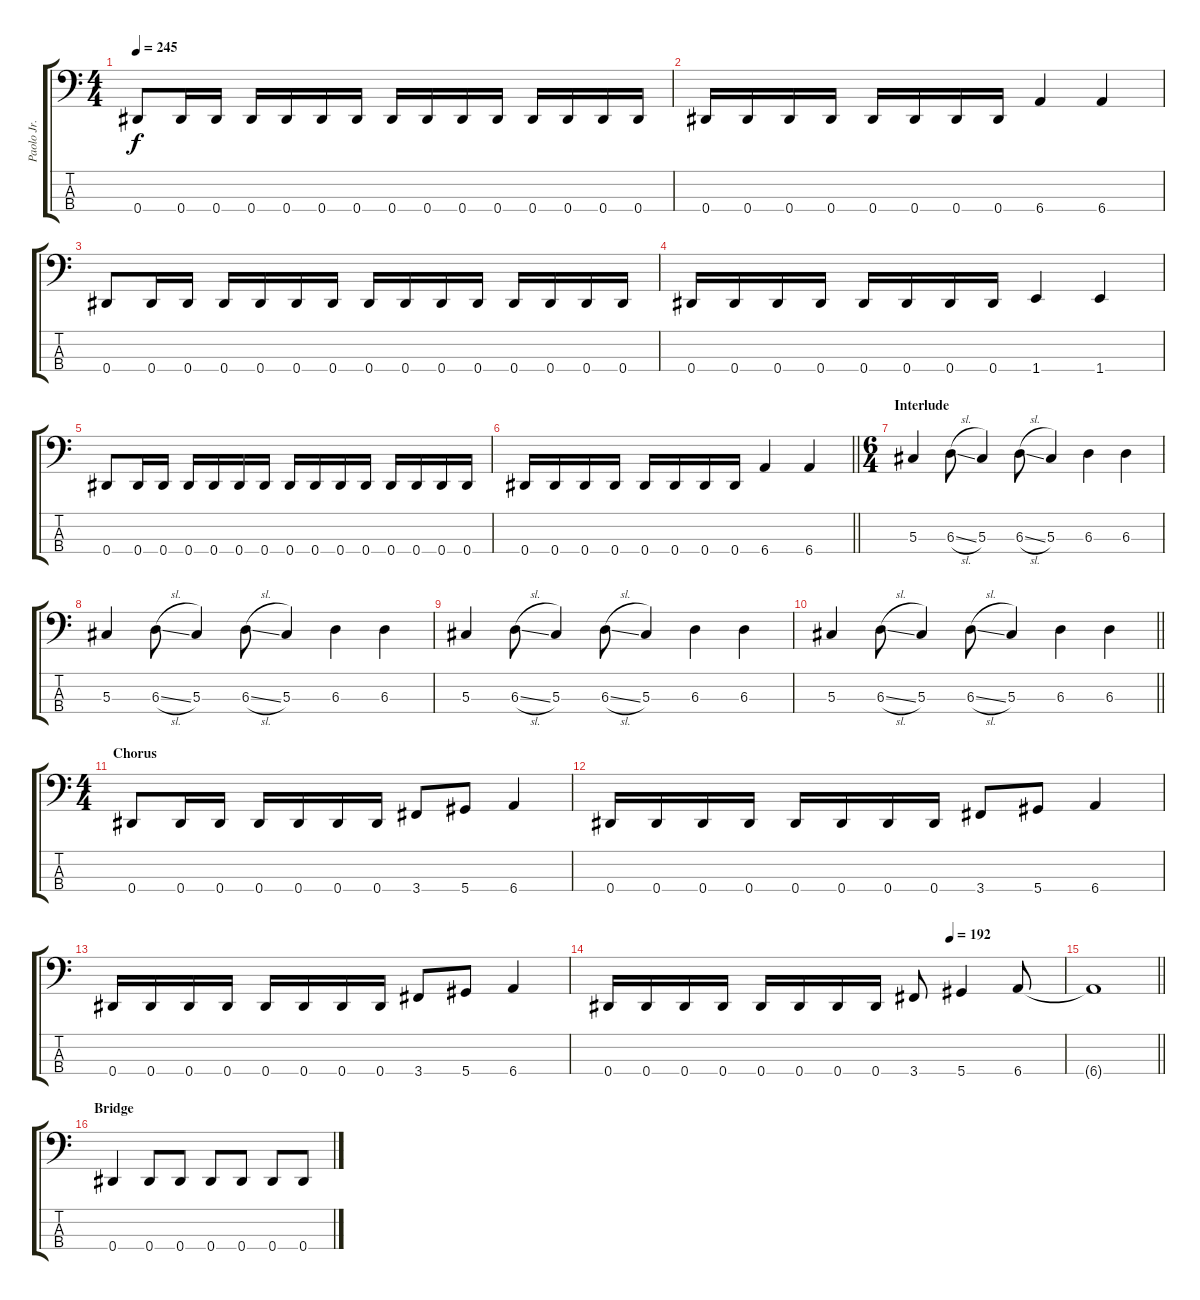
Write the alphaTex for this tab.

\track ("Paolo Jr." "Paolo Jr.") {instrument electricbasspick}
\staff {score tabs}
\tuning (Gb2 Db2 Ab1 Eb1) {hide}
\ts (4 4)
\tempo 245
\clef f4
\ks c
0.4.8{dy f} 0.4.16 0.4.16 0.4.16 0.4.16 0.4.16 0.4.16 0.4.16 0.4.16 0.4.16 0.4.16 0.4.16 0.4.16 0.4.16 0.4.16 |
0.4.16 0.4.16 0.4.16 0.4.16 0.4.16 0.4.16 0.4.16 0.4.16 6.4.4 6.4.4 |
0.4.8 0.4.16 0.4.16 0.4.16 0.4.16 0.4.16 0.4.16 0.4.16 0.4.16 0.4.16 0.4.16 0.4.16 0.4.16 0.4.16 0.4.16 |
0.4.16 0.4.16 0.4.16 0.4.16 0.4.16 0.4.16 0.4.16 0.4.16 1.4.4 1.4.4 |
0.4.8 0.4.16 0.4.16 0.4.16 0.4.16 0.4.16 0.4.16 0.4.16 0.4.16 0.4.16 0.4.16 0.4.16 0.4.16 0.4.16 0.4.16 |
\barLineRight lightlight
0.4.16 0.4.16 0.4.16 0.4.16 0.4.16 0.4.16 0.4.16 0.4.16 6.4.4 6.4.4 |
\ts (6 4)
\section ("" "Interlude")
5.3.4 6.3{sl}.8 5.3.4 6.3{sl}.8 5.3.4 6.3.4 6.3.4 |
5.3.4 6.3{sl}.8 5.3.4 6.3{sl}.8 5.3.4 6.3.4 6.3.4 |
5.3.4 6.3{sl}.8 5.3.4 6.3{sl}.8 5.3.4 6.3.4 6.3.4 |
\barLineRight lightlight
5.3.4 6.3{sl}.8 5.3.4 6.3{sl}.8 5.3.4 6.3.4 6.3.4 |
\ts (4 4)
\section ("" "Chorus")
0.4.8 0.4.16 0.4.16 0.4.16 0.4.16 0.4.16 0.4.16 3.4.8 5.4.8 6.4.4 |
0.4.16 0.4.16 0.4.16 0.4.16 0.4.16 0.4.16 0.4.16 0.4.16 3.4.8 5.4.8 6.4.4 |
0.4.16 0.4.16 0.4.16 0.4.16 0.4.16 0.4.16 0.4.16 0.4.16 3.4.8 5.4.8 6.4.4 |
\tempo (192 0.75)
0.4.16 0.4.16 0.4.16 0.4.16 0.4.16 0.4.16 0.4.16 0.4.16 3.4.8 5.4.4 6.4.8 |
\barLineRight lightlight
6.4{t}.1 |
\section ("" "Bridge")
0.4.4 0.4.8 0.4.8 0.4.8 0.4.8 0.4.8 0.4.8
